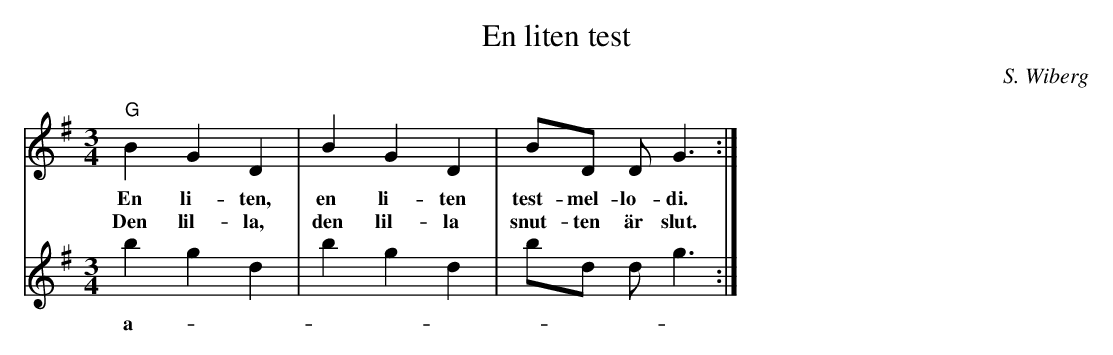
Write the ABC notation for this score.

X:1
T:En liten test
M:3/4
L:1/8
C:S. Wiberg
K:G
V:1
"G" B2G2D2 | B2G2D2 | BD D G3:|
w:En li-ten, en li-ten test-mel-lo-di. __________
w:Den lil-la, den lil-la snut-ten är slut.
V:2
b2g2d2 | b2g2d2 | bd d g3:|
w:a --------------------
